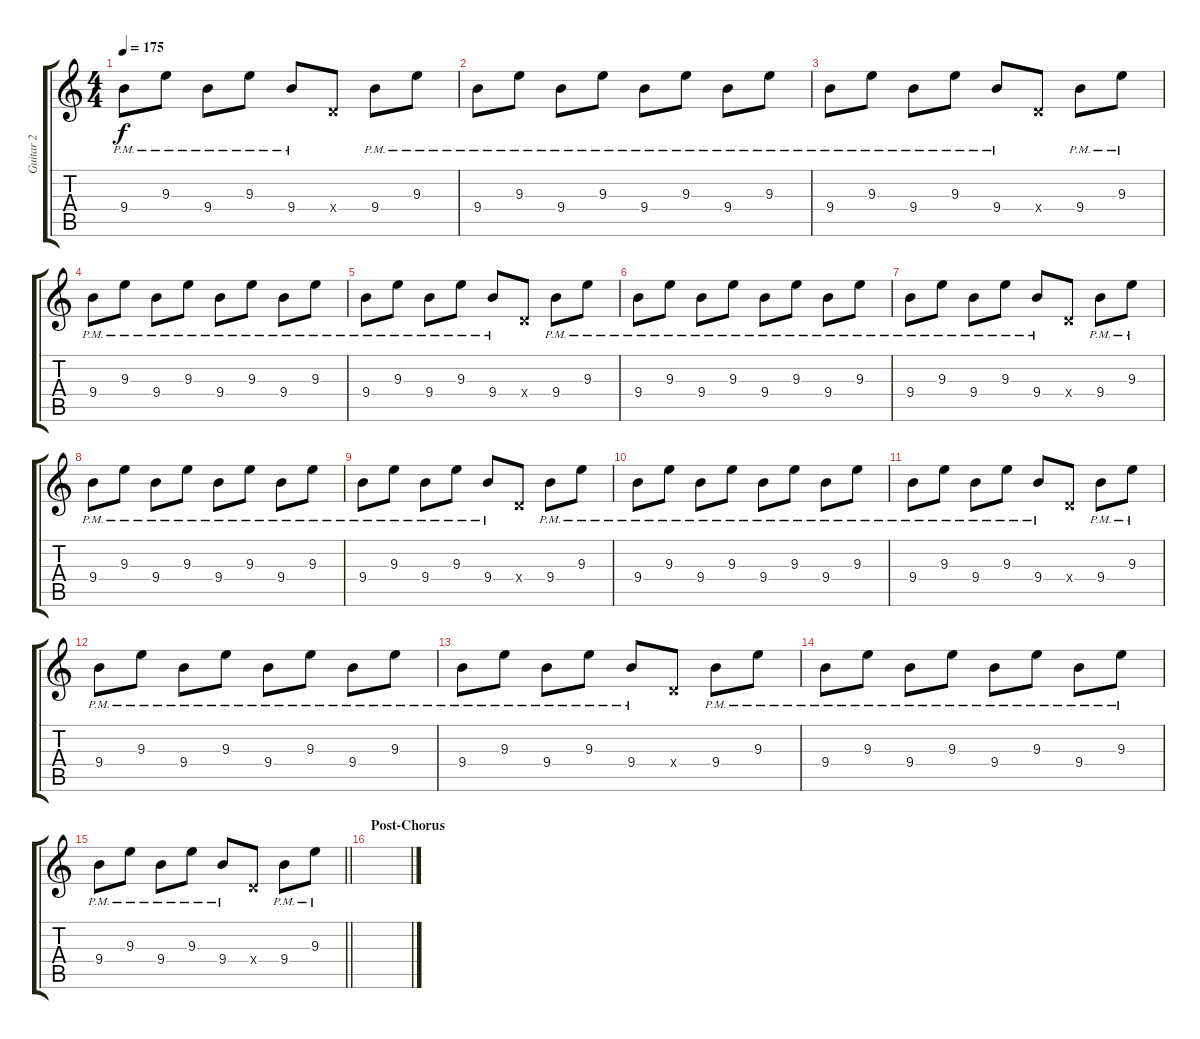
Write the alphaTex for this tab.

\track ("Guitar 2" "Guitar 2") {instrument distortionguitar}
\staff {score tabs}
\tuning (E4 B3 G3 D3 A2 E2) {hide}
\ts (4 4)
\tempo 175
\clef g2
\ks c
9.4{pm}.8{dy f} 9.3{pm}.8 9.4{pm}.8 9.3{pm}.8 9.4{pm}.8 0.4{x}.8 9.4{pm}.8 9.3{pm}.8 |
9.4{pm}.8 9.3{pm}.8 9.4{pm}.8 9.3{pm}.8 9.4{pm}.8 9.3{pm}.8 9.4{pm}.8 9.3{pm}.8 |
9.4{pm}.8 9.3{pm}.8 9.4{pm}.8 9.3{pm}.8 9.4{pm}.8 0.4{x}.8 9.4{pm}.8 9.3{pm}.8 |
9.4{pm}.8 9.3{pm}.8 9.4{pm}.8 9.3{pm}.8 9.4{pm}.8 9.3{pm}.8 9.4{pm}.8 9.3{pm}.8 |
9.4{pm}.8 9.3{pm}.8 9.4{pm}.8 9.3{pm}.8 9.4{pm}.8 0.4{x}.8 9.4{pm}.8 9.3{pm}.8 |
9.4{pm}.8 9.3{pm}.8 9.4{pm}.8 9.3{pm}.8 9.4{pm}.8 9.3{pm}.8 9.4{pm}.8 9.3{pm}.8 |
9.4{pm}.8 9.3{pm}.8 9.4{pm}.8 9.3{pm}.8 9.4{pm}.8 0.4{x}.8 9.4{pm}.8 9.3{pm}.8 |
9.4{pm}.8 9.3{pm}.8 9.4{pm}.8 9.3{pm}.8 9.4{pm}.8 9.3{pm}.8 9.4{pm}.8 9.3{pm}.8 |
9.4{pm}.8 9.3{pm}.8 9.4{pm}.8 9.3{pm}.8 9.4{pm}.8 0.4{x}.8 9.4{pm}.8 9.3{pm}.8 |
9.4{pm}.8 9.3{pm}.8 9.4{pm}.8 9.3{pm}.8 9.4{pm}.8 9.3{pm}.8 9.4{pm}.8 9.3{pm}.8 |
9.4{pm}.8 9.3{pm}.8 9.4{pm}.8 9.3{pm}.8 9.4{pm}.8 0.4{x}.8 9.4{pm}.8 9.3{pm}.8 |
9.4{pm}.8 9.3{pm}.8 9.4{pm}.8 9.3{pm}.8 9.4{pm}.8 9.3{pm}.8 9.4{pm}.8 9.3{pm}.8 |
9.4{pm}.8 9.3{pm}.8 9.4{pm}.8 9.3{pm}.8 9.4{pm}.8 0.4{x}.8 9.4{pm}.8 9.3{pm}.8 |
9.4{pm}.8 9.3{pm}.8 9.4{pm}.8 9.3{pm}.8 9.4{pm}.8 9.3{pm}.8 9.4{pm}.8 9.3{pm}.8 |
\barLineRight lightlight
9.4{pm}.8 9.3{pm}.8 9.4{pm}.8 9.3{pm}.8 9.4{pm}.8 0.4{x}.8 9.4{pm}.8 9.3{pm}.8 |
\section ("" "Post-Chorus")
